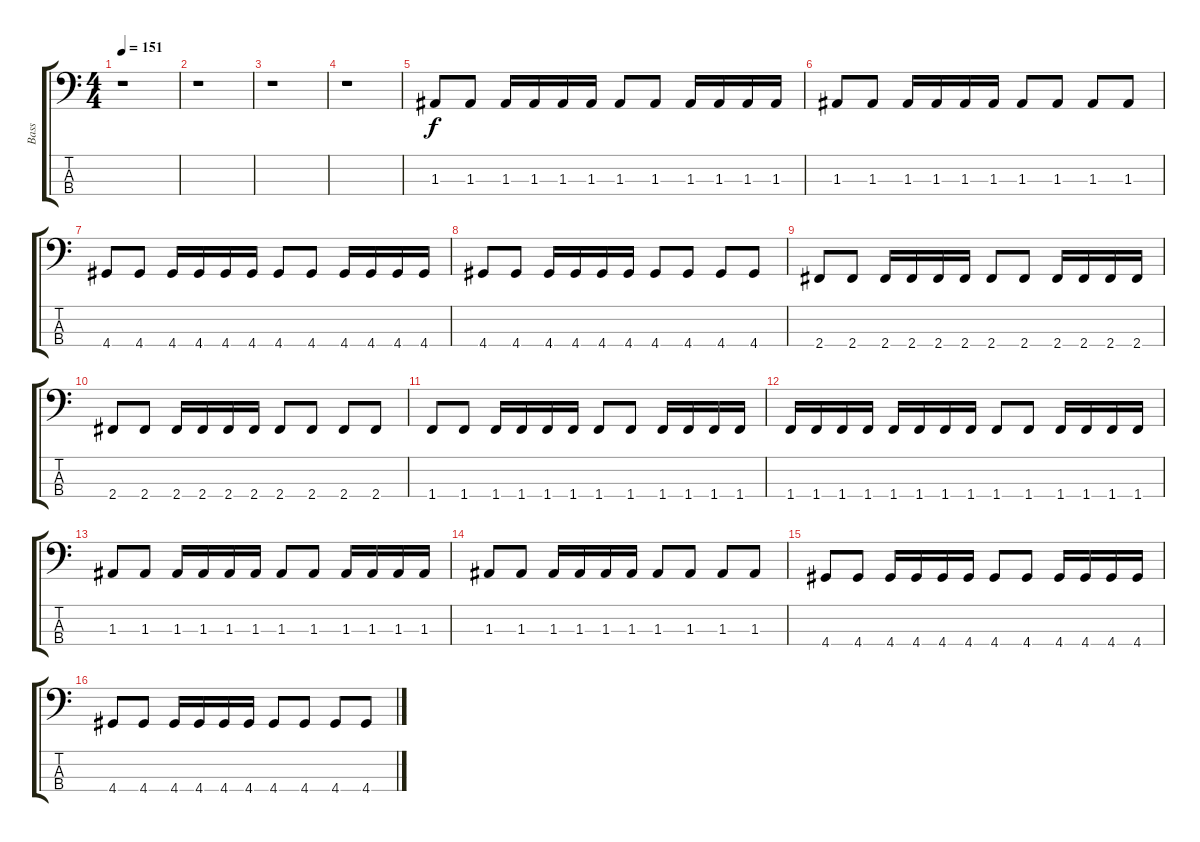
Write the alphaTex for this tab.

\track ("Bass" "Bass") {instrument electricbassfinger}
\staff {score tabs}
\tuning (G2 D2 A1 E1) {hide}
\ts (4 4)
\tempo 151
\clef f4
\ks c
r.1{dy f} |
r.1 |
r.1 |
r.1 |
\section ("" "")
1.3.8 1.3.8 1.3.16 1.3.16 1.3.16 1.3.16 1.3.8 1.3.8 1.3.16 1.3.16 1.3.16 1.3.16 |
1.3.8 1.3.8 1.3.16 1.3.16 1.3.16 1.3.16 1.3.8 1.3.8 1.3.8 1.3.8 |
4.4.8 4.4.8 4.4.16 4.4.16 4.4.16 4.4.16 4.4.8 4.4.8 4.4.16 4.4.16 4.4.16 4.4.16 |
4.4.8 4.4.8 4.4.16 4.4.16 4.4.16 4.4.16 4.4.8 4.4.8 4.4.8 4.4.8 |
2.4.8 2.4.8 2.4.16 2.4.16 2.4.16 2.4.16 2.4.8 2.4.8 2.4.16 2.4.16 2.4.16 2.4.16 |
2.4.8 2.4.8 2.4.16 2.4.16 2.4.16 2.4.16 2.4.8 2.4.8 2.4.8 2.4.8 |
1.4.8 1.4.8 1.4.16 1.4.16 1.4.16 1.4.16 1.4.8 1.4.8 1.4.16 1.4.16 1.4.16 1.4.16 |
1.4.16 1.4.16 1.4.16 1.4.16 1.4.16 1.4.16 1.4.16 1.4.16 1.4.8 1.4.8 1.4.16 1.4.16 1.4.16 1.4.16 |
\section ("" "")
1.3.8 1.3.8 1.3.16 1.3.16 1.3.16 1.3.16 1.3.8 1.3.8 1.3.16 1.3.16 1.3.16 1.3.16 |
1.3.8 1.3.8 1.3.16 1.3.16 1.3.16 1.3.16 1.3.8 1.3.8 1.3.8 1.3.8 |
4.4.8 4.4.8 4.4.16 4.4.16 4.4.16 4.4.16 4.4.8 4.4.8 4.4.16 4.4.16 4.4.16 4.4.16 |
4.4.8 4.4.8 4.4.16 4.4.16 4.4.16 4.4.16 4.4.8 4.4.8 4.4.8 4.4.8
